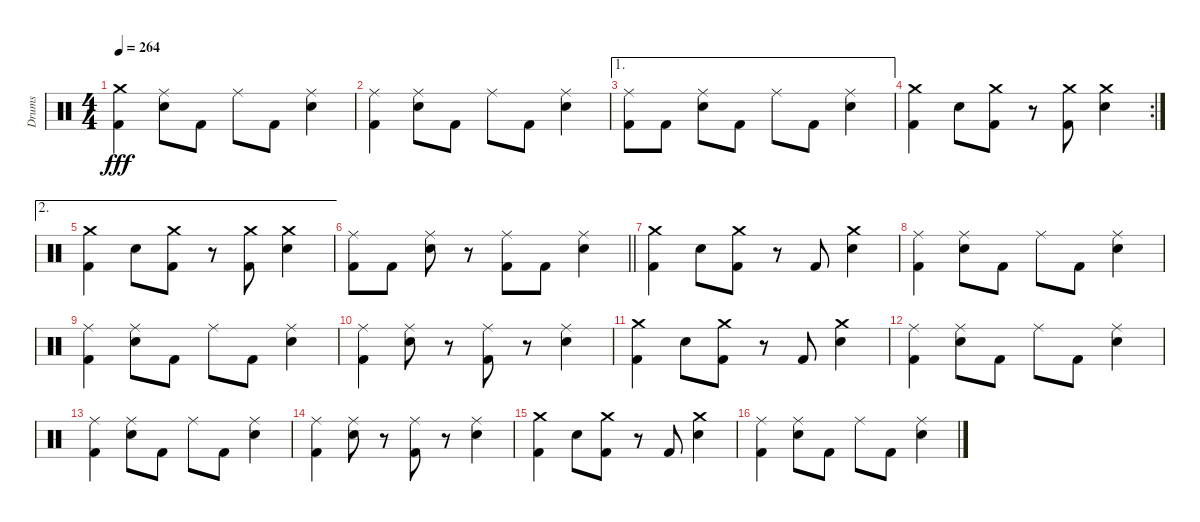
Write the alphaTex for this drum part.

\track ("Drums" "Drums") {instrument percussion}
\staff {score}
\articulation defaults
\ts (4 4)
\tempo 264
\clef neutral
\ks c
("Crash medium (hit)" "Kick (hit) 2").4{dy fff} ("Ride (middle)" "Snare (hit) 2").8 "Kick (hit) 2".8 "Ride (middle)".8 "Kick (hit) 2".8 ("Ride (middle)" "Snare (hit) 2").4 |
("Ride (middle)" "Kick (hit) 2").4 ("Ride (middle)" "Snare (hit) 2").8 "Kick (hit) 2".8 "Ride (middle)".8 "Kick (hit) 2".8 ("Ride (middle)" "Snare (hit) 2").4 |
\ae 1
("Ride (middle)" "Kick (hit) 2").8 "Kick (hit) 2".8 ("Ride (middle)" "Snare (hit) 2").8 "Kick (hit) 2".8 "Ride (middle)".8 "Kick (hit) 2".8 ("Ride (middle)" "Snare (hit) 2").4 |
\rc 2
("Crash medium (hit)" "Kick (hit) 2").4 "Snare (hit) 2".8 ("Crash medium (hit)" "Kick (hit) 2").8 r.8 ("Crash medium (hit)" "Kick (hit) 2").8 ("Crash medium (hit)" "Snare (hit) 2").4 |
\ae 2
("Crash medium (hit)" "Kick (hit) 2").4 "Snare (hit) 2".8 ("Crash medium (hit)" "Kick (hit) 2").8 r.8 ("Crash medium (hit)" "Kick (hit) 2").8 ("Crash medium (hit)" "Snare (hit) 2").4 |
\barLineRight lightlight
("Ride (middle)" "Kick (hit) 2").8 "Kick (hit) 2".8 ("Ride (middle)" "Snare (hit) 2").8 r.8 ("Ride (middle)" "Kick (hit) 2").8 "Kick (hit) 2".8 ("Ride (middle)" "Snare (hit) 2").4 |
\section ("" "")
("Crash medium (hit)" "Kick (hit) 2").4 "Snare (hit) 2".8 ("Crash medium (hit)" "Kick (hit) 2").8 r.8 "Kick (hit) 2".8 ("Crash medium (hit)" "Snare (hit) 2").4 |
("Ride (middle)" "Kick (hit) 2").4 ("Ride (middle)" "Snare (hit) 2").8 "Kick (hit) 2".8 "Ride (middle)".8 "Kick (hit) 2".8 ("Ride (middle)" "Snare (hit) 2").4 |
("Ride (middle)" "Kick (hit) 2").4 ("Ride (middle)" "Snare (hit) 2").8 "Kick (hit) 2".8 "Ride (middle)".8 "Kick (hit) 2".8 ("Ride (middle)" "Snare (hit) 2").4 |
("Ride (middle)" "Kick (hit) 2").4 ("Ride (middle)" "Snare (hit) 2").8 r.8 ("Ride (middle)" "Kick (hit) 2").8 r.8 ("Ride (middle)" "Snare (hit) 2").4 |
("Crash medium (hit)" "Kick (hit) 2").4 "Snare (hit) 2".8 ("Crash medium (hit)" "Kick (hit) 2").8 r.8 "Kick (hit) 2".8 ("Crash medium (hit)" "Snare (hit) 2").4 |
("Ride (middle)" "Kick (hit) 2").4 ("Ride (middle)" "Snare (hit) 2").8 "Kick (hit) 2".8 "Ride (middle)".8 "Kick (hit) 2".8 ("Ride (middle)" "Snare (hit) 2").4 |
("Ride (middle)" "Kick (hit) 2").4 ("Ride (middle)" "Snare (hit) 2").8 "Kick (hit) 2".8 "Ride (middle)".8 "Kick (hit) 2".8 ("Ride (middle)" "Snare (hit) 2").4 |
("Ride (middle)" "Kick (hit) 2").4 ("Ride (middle)" "Snare (hit) 2").8 r.8 ("Ride (middle)" "Kick (hit) 2").8 r.8 ("Ride (middle)" "Snare (hit) 2").4 |
("Crash medium (hit)" "Kick (hit) 2").4 "Snare (hit) 2".8 ("Crash medium (hit)" "Kick (hit) 2").8 r.8 "Kick (hit) 2".8 ("Crash medium (hit)" "Snare (hit) 2").4 |
("Ride (middle)" "Kick (hit) 2").4 ("Ride (middle)" "Snare (hit) 2").8 "Kick (hit) 2".8 "Ride (middle)".8 "Kick (hit) 2".8 ("Ride (middle)" "Snare (hit) 2").4
